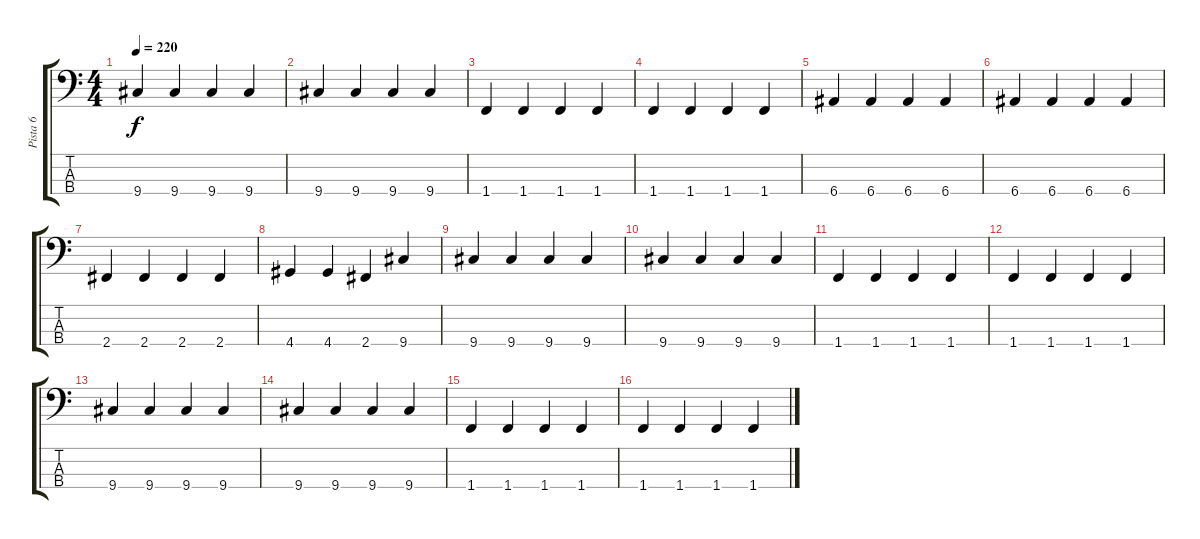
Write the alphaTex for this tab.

\track ("Pista 6" "Pista 6") {instrument electricbassfinger}
\staff {score tabs}
\tuning (G2 D2 A1 E1) {hide}
\ts (4 4)
\tempo 220
\clef f4
\ks c
9.4.4{dy f} 9.4.4 9.4.4 9.4.4 |
9.4.4 9.4.4 9.4.4 9.4.4 |
1.4.4 1.4.4 1.4.4 1.4.4 |
1.4.4 1.4.4 1.4.4 1.4.4 |
6.4.4 6.4.4 6.4.4 6.4.4 |
6.4.4 6.4.4 6.4.4 6.4.4 |
2.4.4 2.4.4 2.4.4 2.4.4 |
4.4.4 4.4.4 2.4.4 9.4.4 |
9.4.4 9.4.4 9.4.4 9.4.4 |
9.4.4 9.4.4 9.4.4 9.4.4 |
1.4.4 1.4.4 1.4.4 1.4.4 |
1.4.4 1.4.4 1.4.4 1.4.4 |
9.4.4 9.4.4 9.4.4 9.4.4 |
9.4.4 9.4.4 9.4.4 9.4.4 |
1.4.4 1.4.4 1.4.4 1.4.4 |
1.4.4 1.4.4 1.4.4 1.4.4
